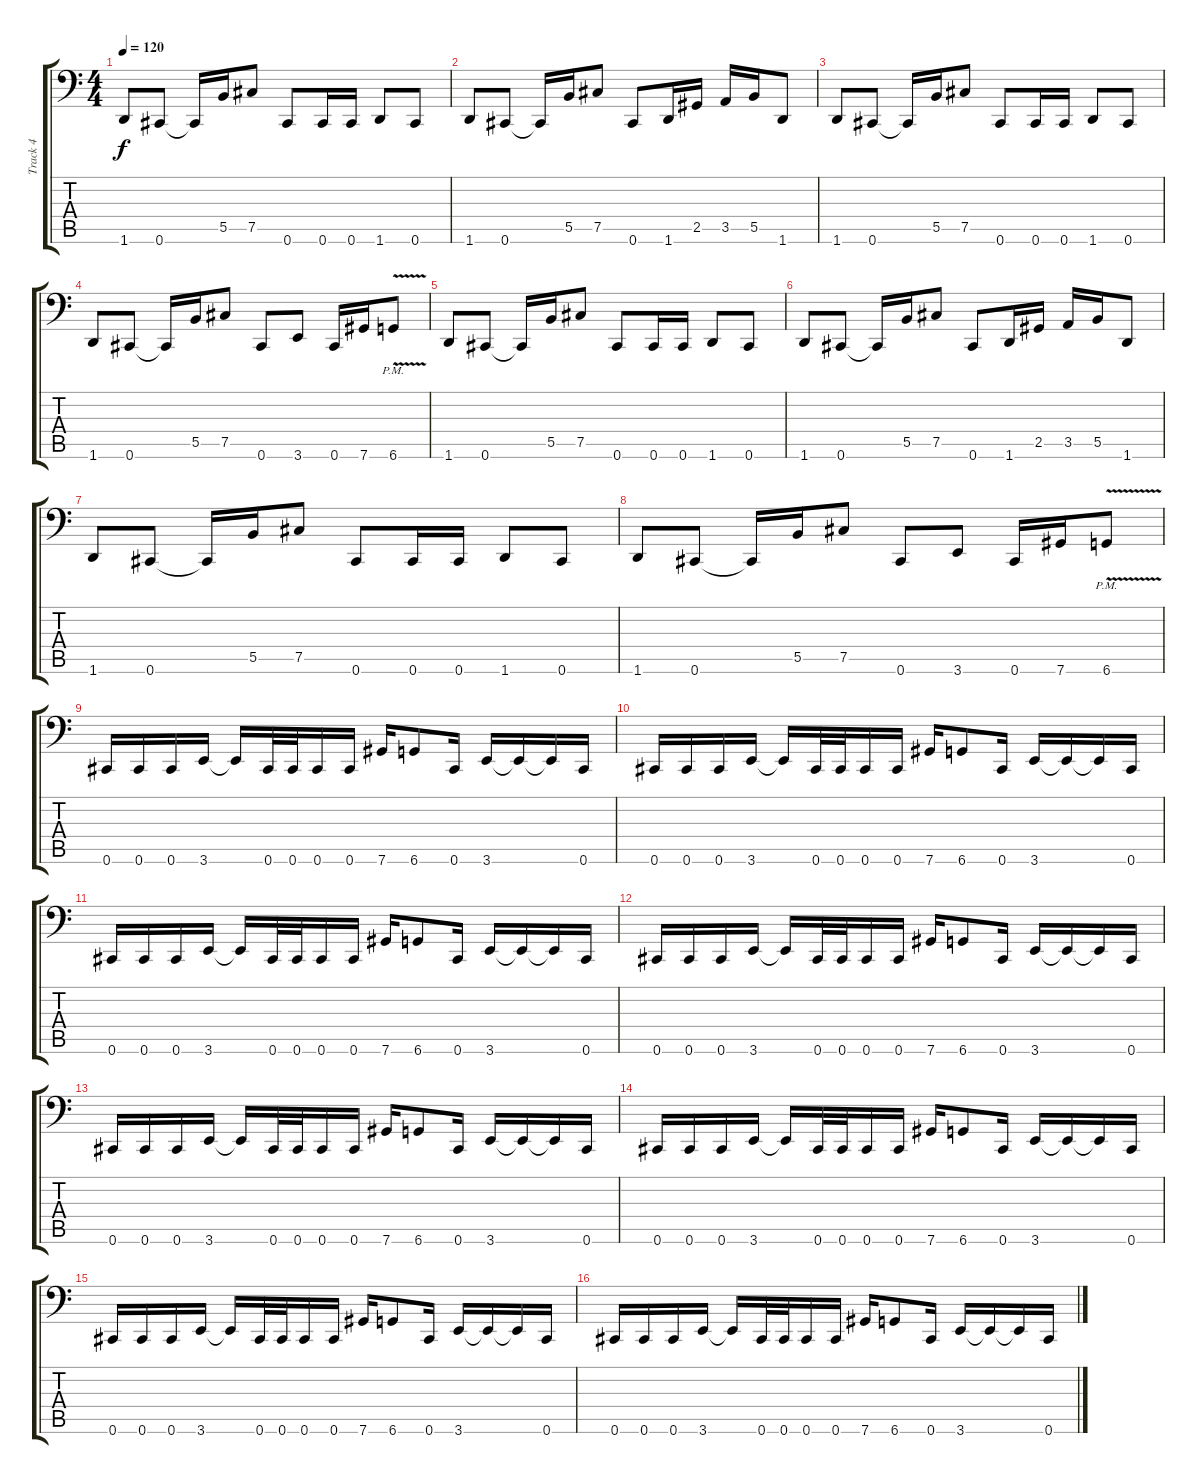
\track ("Track 4" "Track 4") {instrument synthbass2}
\staff {score tabs}
\tuning (Db3 Ab2 E2 B1 Gb1 Db1) {hide}
\ts (4 4)
\tempo 120
\clef f4
\ks c
1.6.8{dy f} 0.6.8 0.6{t}.16 5.5.16 7.5.8 0.6.8 0.6.16 0.6.16 1.6.8 0.6.8 |
1.6.8 0.6.8 0.6{t}.16 5.5.16 7.5.8 0.6.8 1.6.16 2.5.16 3.5.16 5.5.16 1.6.8 |
1.6.8 0.6.8 0.6{t}.16 5.5.16 7.5.8 0.6.8 0.6.16 0.6.16 1.6.8 0.6.8 |
1.6.8 0.6.8 0.6{t}.16 5.5.16 7.5.8 0.6.8 3.6.8 0.6.16 7.6.16 6.6{v pm}.8 |
1.6.8 0.6.8 0.6{t}.16 5.5.16 7.5.8 0.6.8 0.6.16 0.6.16 1.6.8 0.6.8 |
1.6.8 0.6.8 0.6{t}.16 5.5.16 7.5.8 0.6.8 1.6.16 2.5.16 3.5.16 5.5.16 1.6.8 |
1.6.8 0.6.8 0.6{t}.16 5.5.16 7.5.8 0.6.8 0.6.16 0.6.16 1.6.8 0.6.8 |
1.6.8 0.6.8 0.6{t}.16 5.5.16 7.5.8 0.6.8 3.6.8 0.6.16 7.6.16 6.6{v pm}.8 |
0.6.16 0.6.16 0.6.16 3.6.16 3.6{t}.16 0.6.32 0.6.32 0.6.16 0.6.16 7.6.16 6.6.8 0.6.16 3.6.16 3.6{t}.16 3.6{t}.16 0.6.16 |
0.6.16 0.6.16 0.6.16 3.6.16 3.6{t}.16 0.6.32 0.6.32 0.6.16 0.6.16 7.6.16 6.6.8 0.6.16 3.6.16 3.6{t}.16 3.6{t}.16 0.6.16 |
0.6.16 0.6.16 0.6.16 3.6.16 3.6{t}.16 0.6.32 0.6.32 0.6.16 0.6.16 7.6.16 6.6.8 0.6.16 3.6.16 3.6{t}.16 3.6{t}.16 0.6.16 |
0.6.16 0.6.16 0.6.16 3.6.16 3.6{t}.16 0.6.32 0.6.32 0.6.16 0.6.16 7.6.16 6.6.8 0.6.16 3.6.16 3.6{t}.16 3.6{t}.16 0.6.16 |
0.6.16 0.6.16 0.6.16 3.6.16 3.6{t}.16 0.6.32 0.6.32 0.6.16 0.6.16 7.6.16 6.6.8 0.6.16 3.6.16 3.6{t}.16 3.6{t}.16 0.6.16 |
0.6.16 0.6.16 0.6.16 3.6.16 3.6{t}.16 0.6.32 0.6.32 0.6.16 0.6.16 7.6.16 6.6.8 0.6.16 3.6.16 3.6{t}.16 3.6{t}.16 0.6.16 |
0.6.16 0.6.16 0.6.16 3.6.16 3.6{t}.16 0.6.32 0.6.32 0.6.16 0.6.16 7.6.16 6.6.8 0.6.16 3.6.16 3.6{t}.16 3.6{t}.16 0.6.16 |
0.6.16 0.6.16 0.6.16 3.6.16 3.6{t}.16 0.6.32 0.6.32 0.6.16 0.6.16 7.6.16 6.6.8 0.6.16 3.6.16 3.6{t}.16 3.6{t}.16 0.6.16
